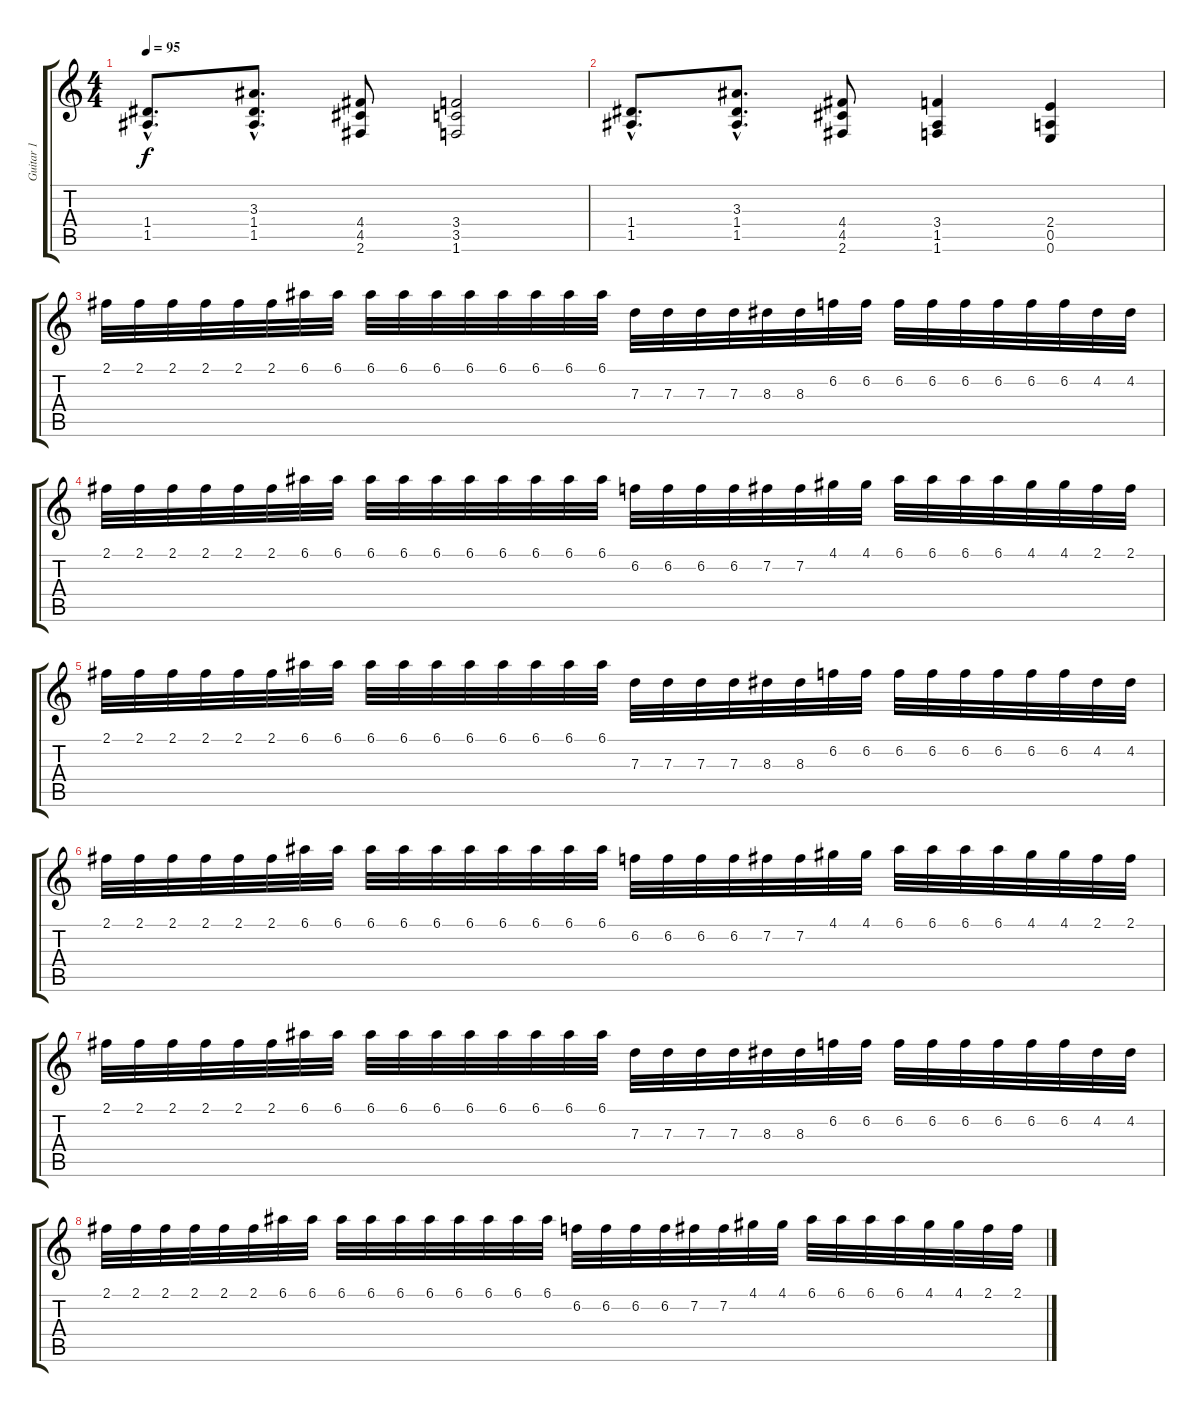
\track ("Guitar 1" "Guitar 1") {instrument overdrivenguitar}
\staff {score tabs}
\tuning (E4 B3 G3 D3 A2 E2) {hide}
\ts (4 4)
\tempo 95
\clef g2
\ks c
(1.4{hac} 1.5{hac}).8{d dy f} (3.3{hac} 1.4{hac} 1.5{hac}).8{d} (4.4 4.5 2.6).8 (3.4 3.5 1.6).2 |
(1.4{hac} 1.5{hac}).8{d} (3.3{hac} 1.4{hac} 1.5{hac}).8{d} (4.4 4.5 2.6).8 (3.4 1.5 1.6).4 (2.4 0.5 0.6).4 |
2.1.32 2.1.32 2.1.32 2.1.32 2.1.32 2.1.32 6.1.32 6.1.32 6.1.32 6.1.32 6.1.32 6.1.32 6.1.32 6.1.32 6.1.32 6.1.32 7.3.32 7.3.32 7.3.32 7.3.32 8.3.32 8.3.32 6.2.32 6.2.32 6.2.32 6.2.32 6.2.32 6.2.32 6.2.32 6.2.32 4.2.32 4.2.32 |
2.1.32 2.1.32 2.1.32 2.1.32 2.1.32 2.1.32 6.1.32 6.1.32 6.1.32 6.1.32 6.1.32 6.1.32 6.1.32 6.1.32 6.1.32 6.1.32 6.2.32 6.2.32 6.2.32 6.2.32 7.2.32 7.2.32 4.1.32 4.1.32 6.1.32 6.1.32 6.1.32 6.1.32 4.1.32 4.1.32 2.1.32 2.1.32 |
2.1.32 2.1.32 2.1.32 2.1.32 2.1.32 2.1.32 6.1.32 6.1.32 6.1.32 6.1.32 6.1.32 6.1.32 6.1.32 6.1.32 6.1.32 6.1.32 7.3.32 7.3.32 7.3.32 7.3.32 8.3.32 8.3.32 6.2.32 6.2.32 6.2.32 6.2.32 6.2.32 6.2.32 6.2.32 6.2.32 4.2.32 4.2.32 |
2.1.32 2.1.32 2.1.32 2.1.32 2.1.32 2.1.32 6.1.32 6.1.32 6.1.32 6.1.32 6.1.32 6.1.32 6.1.32 6.1.32 6.1.32 6.1.32 6.2.32 6.2.32 6.2.32 6.2.32 7.2.32 7.2.32 4.1.32 4.1.32 6.1.32 6.1.32 6.1.32 6.1.32 4.1.32 4.1.32 2.1.32 2.1.32 |
2.1.32 2.1.32 2.1.32 2.1.32 2.1.32 2.1.32 6.1.32 6.1.32 6.1.32 6.1.32 6.1.32 6.1.32 6.1.32 6.1.32 6.1.32 6.1.32 7.3.32 7.3.32 7.3.32 7.3.32 8.3.32 8.3.32 6.2.32 6.2.32 6.2.32 6.2.32 6.2.32 6.2.32 6.2.32 6.2.32 4.2.32 4.2.32 |
2.1.32 2.1.32 2.1.32 2.1.32 2.1.32 2.1.32 6.1.32 6.1.32 6.1.32 6.1.32 6.1.32 6.1.32 6.1.32 6.1.32 6.1.32 6.1.32 6.2.32 6.2.32 6.2.32 6.2.32 7.2.32 7.2.32 4.1.32 4.1.32 6.1.32 6.1.32 6.1.32 6.1.32 4.1.32 4.1.32 2.1.32 2.1.32
